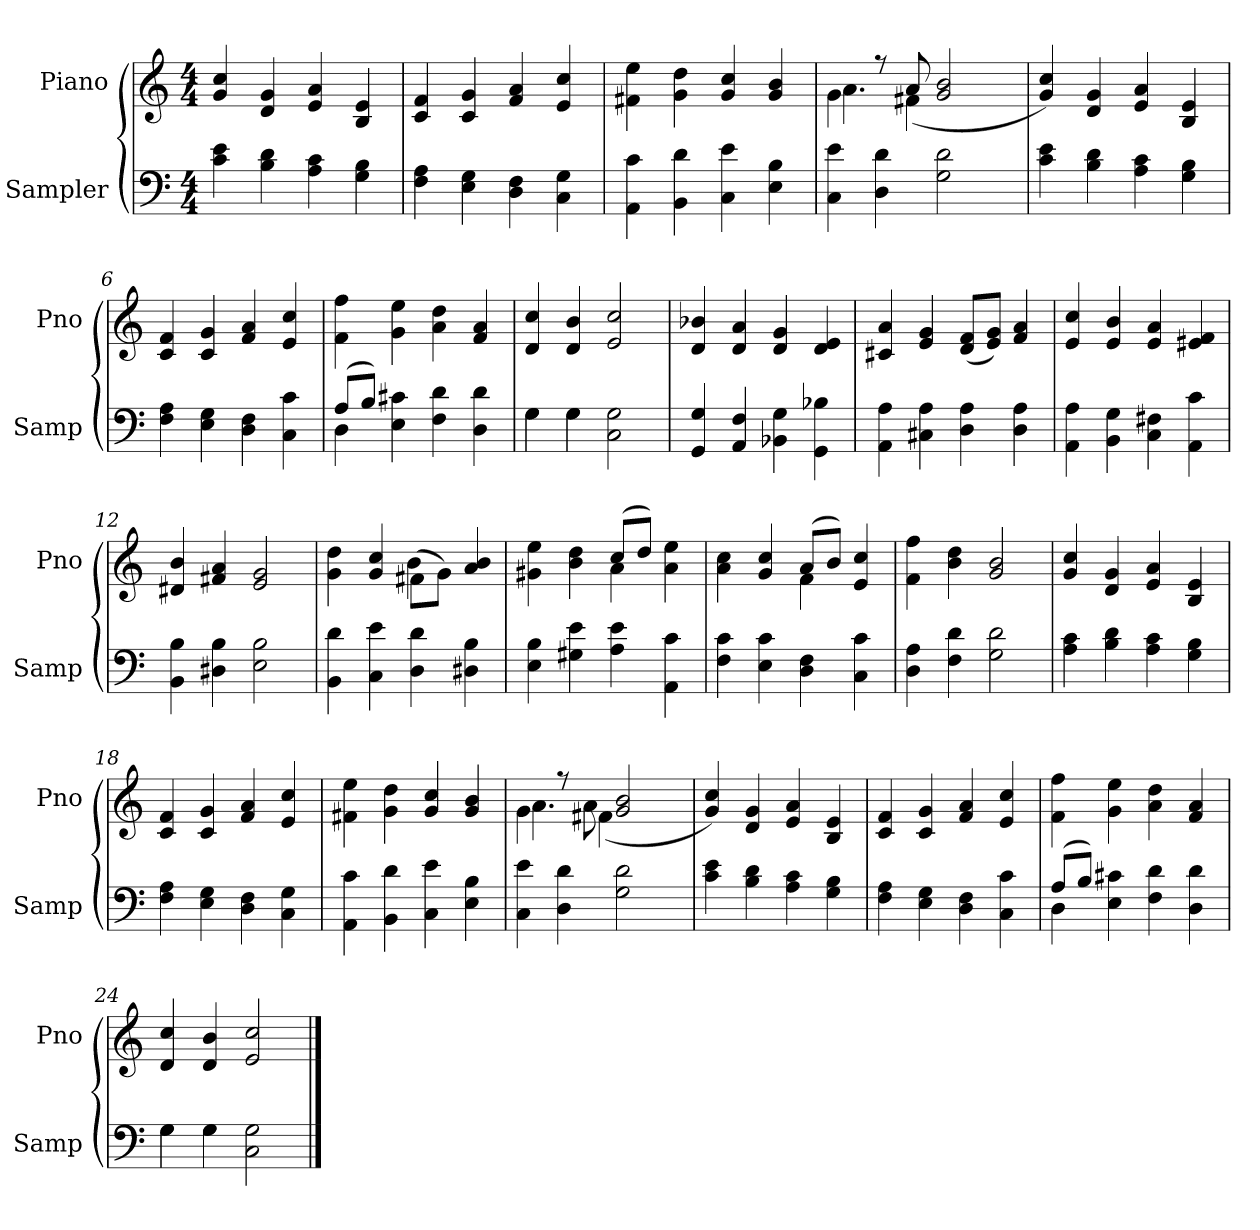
**kern	**kern
*part2	*part1
*staff2	*staff1
*I"Sampler	*I"Piano
*I'Samp	*I'Pno
*clefF4	*clefG2
*M4/4	*M4/4
=1	=1
4c 4e	4g 4cc
4B 4d	4d 4g
4A 4c	4e 4a
4G 4B	4B 4e
=2	=2
4F 4A	4c 4f
4E 4G	4c 4g
4D 4F	4f 4a
4C 4G	4e 4cc
=3	=3
4AA 4c	4f#X 4ee
4BB 4d	4g 4dd
4C 4e	4g 4cc
4E 4B	4g 4b
=4	=4
*	*^
4C 4e	4g\	4.a
4D 4d	8r	.
.	8a	(4f#X
2G 2d	2g 2b	.
.	.	4.ryy
*	*v	*v
=5	=5
4c 4e	4g 4cc)
4B 4d	4d 4g
4A 4c	4e 4a
4G 4B	4B 4e
=6	=6
4F 4A	4c 4f
4E 4G	4c 4g
4D 4F	4f 4a
4C 4c	4e 4cc
=7	=7
*^	*
(8A/L	4D	4f 4ff
8B/J)	.	.
4E 4c#X	2.ryy	4g 4ee
4F 4d	.	4a 4dd
4D 4d	.	4f 4a
=8	=8	=8
4G\	4G	4d 4cc
4G\	4G	4d 4b
2C 2G	2ryy	2e 2cc
*v	*v	*
=9	=9
4GG 4G	4d 4b-X
4AA 4F	4d 4a
4BB-X 4G	4d 4g
4GG 4B-X	4d 4e
=10	=10
4AA 4A	4c#X 4a
4C#X 4A	4e 4g
4D 4A	(8d/ 8f/L
.	8e/ 8g/J)
4D 4A	4f 4a
=11	=11
4AA 4A	4e 4cc
4BB 4G	4e 4b
4C 4F#X	4e 4a
4AA 4c	4e#X 4f
=12	=12
4BB 4B	4d#X 4b
4D#X 4B	4f#X 4a
2E 2B	2e 2g
=13	=13
*	*^
4BB 4d	4g 4dd	2ryy
4C 4e	4g 4cc	.
4D 4d	(8f#X\L	4b
.	8g\J)	.
4D#X 4B	4a 4b	4ryy
=14	=14	=14
4E 4B	4g#X 4ee	2ryy
4G#X 4e	4b 4dd	.
4A 4e	(8cc/L	4a
.	8dd/J)	.
4AA 4c	4a 4ee	4ryy
=15	=15	=15
4F 4c	4a 4cc	2ryy
4E 4c	4g 4cc	.
4D 4F	(8a/L	4f
.	8b/J)	.
4C 4c	4e 4cc	4ryy
*	*v	*v
=16	=16
4D 4A	4f 4ff
4F 4d	4b 4dd
2G 2d	2g 2b
=17	=17
4A 4c	4g 4cc
4B 4d	4d 4g
4A 4c	4e 4a
4G 4B	4B 4e
=18	=18
4F 4A	4c 4f
4E 4G	4c 4g
4D 4F	4f 4a
4C 4G	4e 4cc
=19	=19
4AA 4c	4f#X 4ee
4BB 4d	4g 4dd
4C 4e	4g 4cc
4E 4B	4g 4b
=20	=20
*	*^
4C 4e	4g\	4.a
4D 4d	8r	.
.	8a\	(4f#X
2G 2d	2g 2b	.
.	.	4.ryy
*	*v	*v
=21	=21
4c 4e	4g 4cc)
4B 4d	4d 4g
4A 4c	4e 4a
4G 4B	4B 4e
=22	=22
4F 4A	4c 4f
4E 4G	4c 4g
4D 4F	4f 4a
4C 4c	4e 4cc
=23	=23
*^	*
(8A/L	4D	4f 4ff
8B/J)	.	.
4E 4c#X	2.ryy	4g 4ee
4F 4d	.	4a 4dd
4D 4d	.	4f 4a
=24	=24	=24
4G\	4G	4d 4cc
4G\	4G	4d 4b
2C 2G	2ryy	2e 2cc
*v	*v	*
==	==
*-	*-
